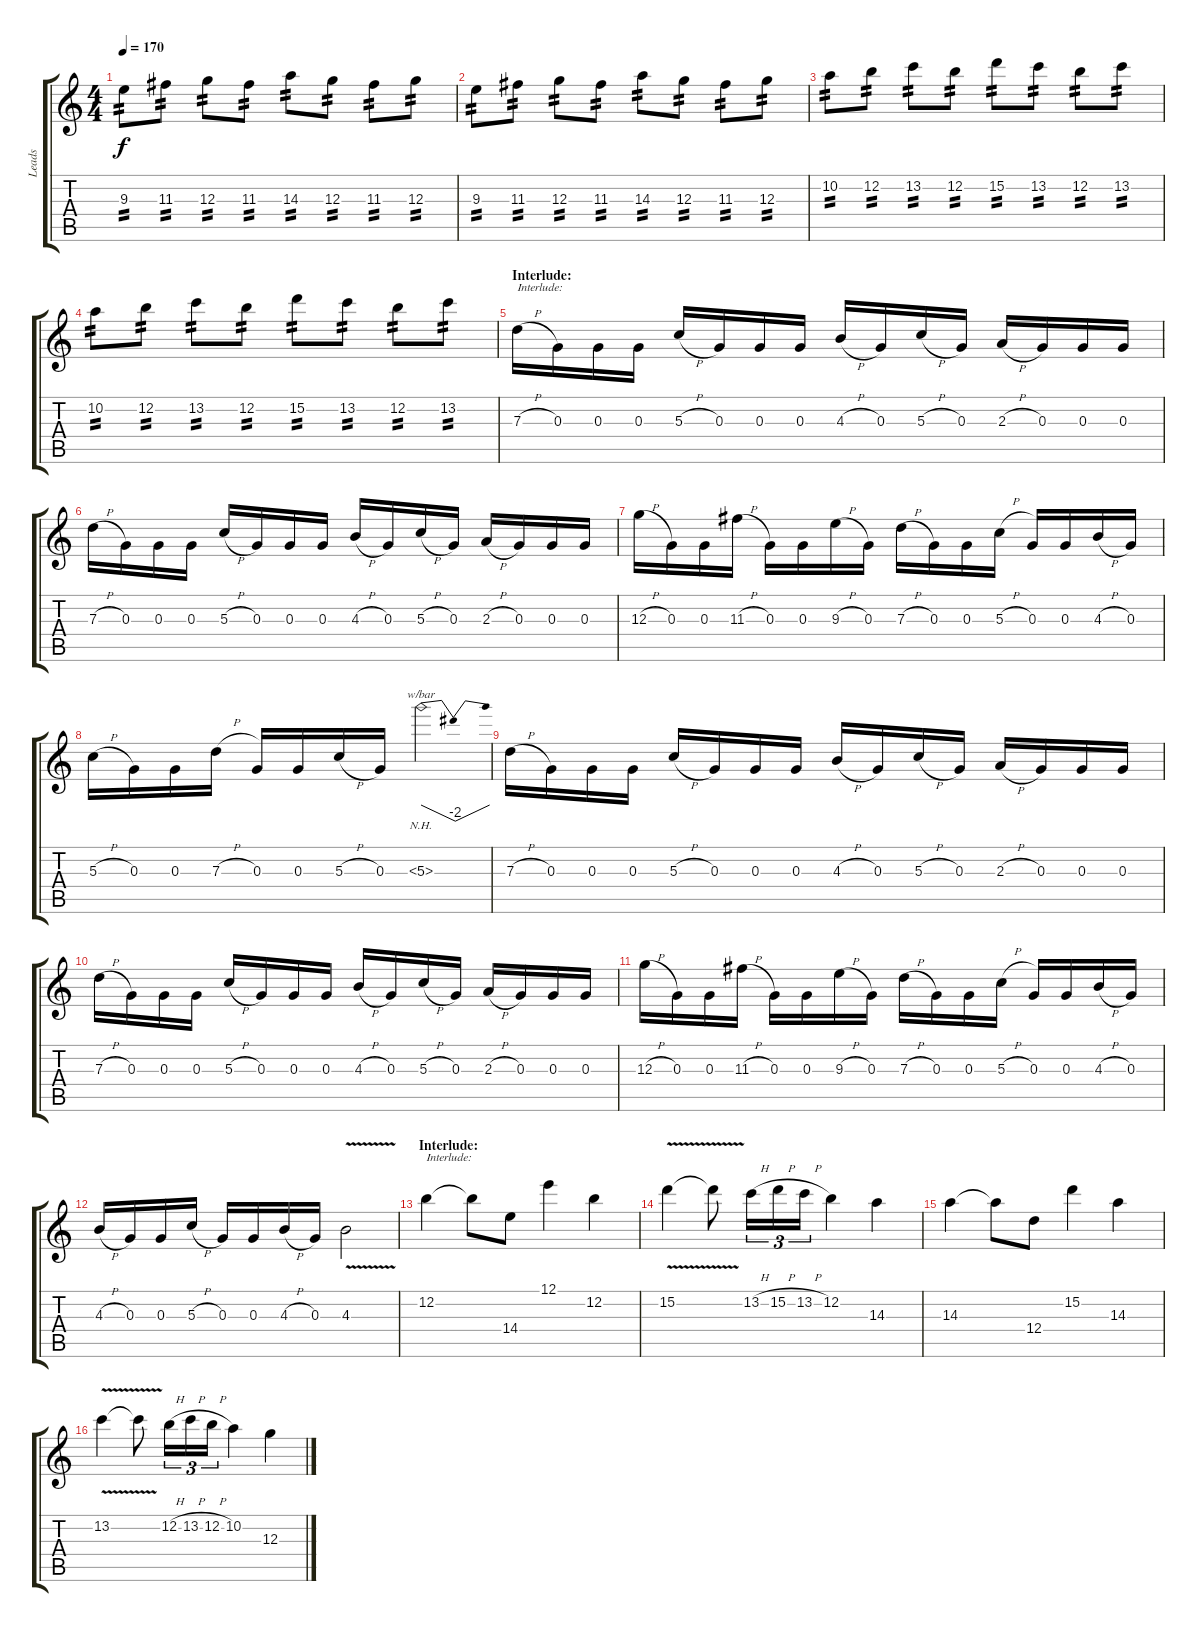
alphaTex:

\track ("Leads" "Leads") {instrument distortionguitar}
\staff {score tabs}
\tuning (E4 B3 G3 D3 A2 E2) {hide}
\ts (4 4)
\tempo 170
\clef g2
\ks c
9.3.8{tp 2 dy f} 11.3.8{tp 2} 12.3.8{tp 2} 11.3.8{tp 2} 14.3.8{tp 2} 12.3.8{tp 2} 11.3.8{tp 2} 12.3.8{tp 2} |
9.3.8{tp 2} 11.3.8{tp 2} 12.3.8{tp 2} 11.3.8{tp 2} 14.3.8{tp 2} 12.3.8{tp 2} 11.3.8{tp 2} 12.3.8{tp 2} |
10.2.8{tp 2} 12.2.8{tp 2} 13.2.8{tp 2} 12.2.8{tp 2} 15.2.8{tp 2} 13.2.8{tp 2} 12.2.8{tp 2} 13.2.8{tp 2} |
10.2.8{tp 2} 12.2.8{tp 2} 13.2.8{tp 2} 12.2.8{tp 2} 15.2.8{tp 2} 13.2.8{tp 2} 12.2.8{tp 2} 13.2.8{tp 2} |
\section ("" "Interlude:")
7.3{h}.16{txt "Interlude:"} 0.3.16 0.3.16 0.3.16 5.3{h}.16 0.3.16 0.3.16 0.3.16 4.3{h}.16 0.3.16 5.3{h}.16 0.3.16 2.3{h}.16 0.3.16 0.3.16 0.3.16 |
7.3{h}.16 0.3.16 0.3.16 0.3.16 5.3{h}.16 0.3.16 0.3.16 0.3.16 4.3{h}.16 0.3.16 5.3{h}.16 0.3.16 2.3{h}.16 0.3.16 0.3.16 0.3.16 |
12.3{h}.16 0.3.16 0.3.16 11.3{h}.16 0.3.16 0.3.16 9.3{h}.16 0.3.16 7.3{h}.16 0.3.16 0.3.16 5.3{h}.16 0.3.16 0.3.16 4.3{h}.16 0.3.16 |
5.3{h}.16 0.3.16 0.3.16 7.3{h}.16 0.3.16 0.3.16 5.3{h}.16 0.3.16 5.3{nh}.2{tbe (dip default 0 0 30 -8 60 0)} |
7.3{h}.16 0.3.16 0.3.16 0.3.16 5.3{h}.16 0.3.16 0.3.16 0.3.16 4.3{h}.16 0.3.16 5.3{h}.16 0.3.16 2.3{h}.16 0.3.16 0.3.16 0.3.16 |
7.3{h}.16 0.3.16 0.3.16 0.3.16 5.3{h}.16 0.3.16 0.3.16 0.3.16 4.3{h}.16 0.3.16 5.3{h}.16 0.3.16 2.3{h}.16 0.3.16 0.3.16 0.3.16 |
12.3{h}.16 0.3.16 0.3.16 11.3{h}.16 0.3.16 0.3.16 9.3{h}.16 0.3.16 7.3{h}.16 0.3.16 0.3.16 5.3{h}.16 0.3.16 0.3.16 4.3{h}.16 0.3.16 |
4.3{h}.16 0.3.16 0.3.16 5.3{h}.16 0.3.16 0.3.16 4.3{h}.16 0.3.16 4.3{v}.2 |
\section ("" "Interlude:")
12.2.4{txt "Interlude:"} 12.2{t}.8 14.4.8 12.1.4 12.2.4 |
15.2{v}.4 15.2{t}.8 13.2{h}.16{tu (3 2)} 15.2{h}.16{tu (3 2)} 13.2{h}.16{tu (3 2)} 12.2.4 14.3.4 |
14.3.4 14.3{t}.8 12.4.8 15.2.4 14.3.4 |
13.2{v}.4 13.2{t}.8 12.2{h}.16{tu (3 2)} 13.2{h}.16{tu (3 2)} 12.2{h}.16{tu (3 2)} 10.2.4 12.3.4
